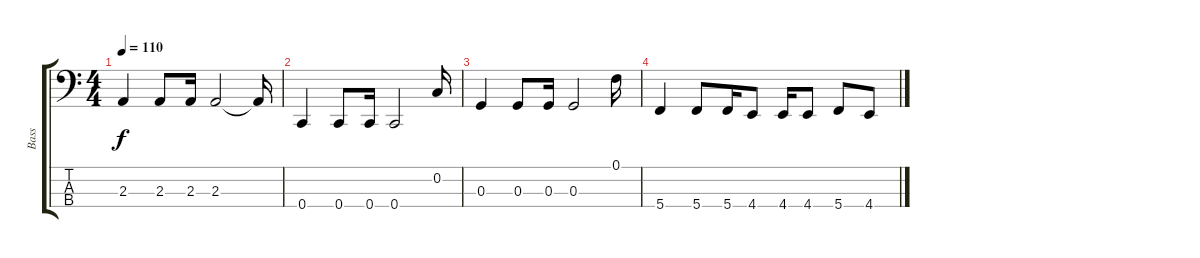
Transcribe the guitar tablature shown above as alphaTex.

\track ("Bass" "Bass") {instrument electricbassfinger}
\staff {score tabs}
\tuning (F2 C2 G1 C1) {hide}
\ts (4 4)
\tempo 110
\clef f4
\ks c
2.3.4{dy f} 2.3.8 2.3.16 2.3.2 2.3{t}.16 |
0.4.4 0.4.8 0.4.16 0.4.2 0.2.16 |
0.3.4 0.3.8 0.3.16 0.3.2 0.1.16 |
5.4.4 5.4.8 5.4.16 4.4.8 4.4.16 4.4.8 5.4.8 4.4.8
